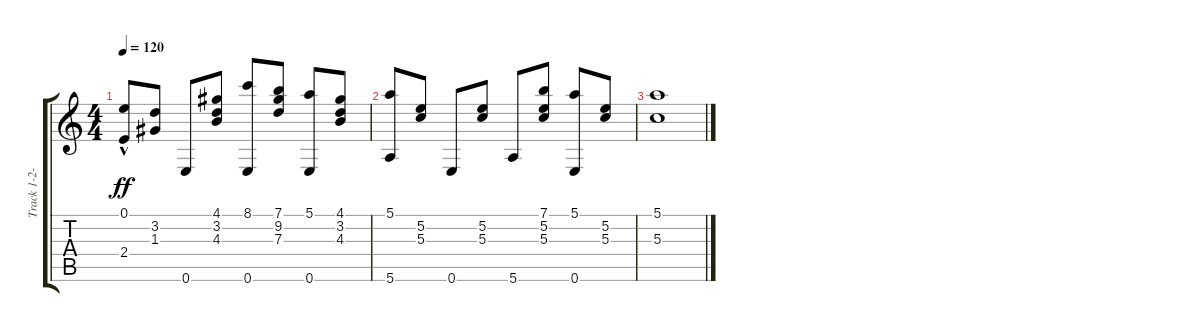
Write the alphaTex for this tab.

\track ("Track" "Track 1-2-") {instrument acousticguitarnylon}
\staff {score tabs}
\tuning (E4 B3 G3 D3 A2 E2) {hide}
\ts (4 4)
\tempo 120
\clef g2
\ks c
(0.1{hac} 2.4).8{dy ff} (3.2 1.3).8 0.6.8 (4.1 3.2 4.3).8 (8.1 0.6).8 (7.1 9.2 7.3).8 (5.1 0.6).8 (4.1 3.2 4.3).8 |
(5.1 5.6).8 (5.2 5.3).8 0.6.8 (5.2 5.3).8 5.6.8 (7.1 5.2 5.3).8 (5.1 0.6).8 (5.2 5.3).8 |
(5.1 5.3).1
